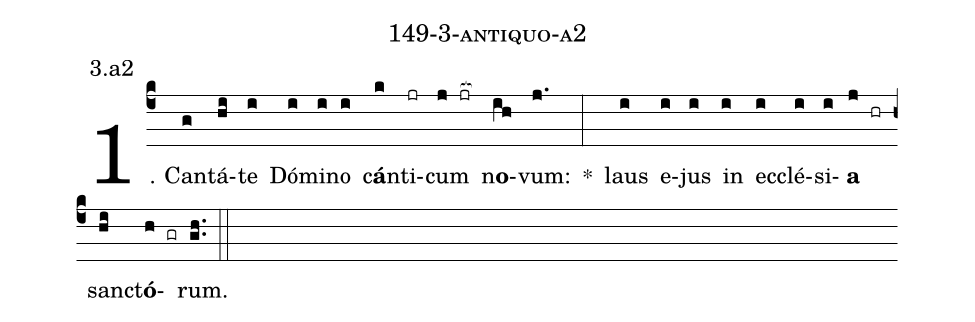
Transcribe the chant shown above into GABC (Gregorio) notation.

name: 149-3-antiquo-a2;
annotation: 3.a2;
%%
(c4)1. Can(g)tá(hi)te(i) Dó(i)mi(i)no(i) c<b>á</b>n(k)ti(jr)cum(j jr[ocb:1{]) n<b>o</b>(ih[ocb:0}])vum:(j.) *(:) laus(i) e(i)jus(i) in(i) ec(i)clé(i)si(i)<b>a</b>(j hr) sanc(hi)t<b>ó</b>(h gr)rum.(gh..) (::)
